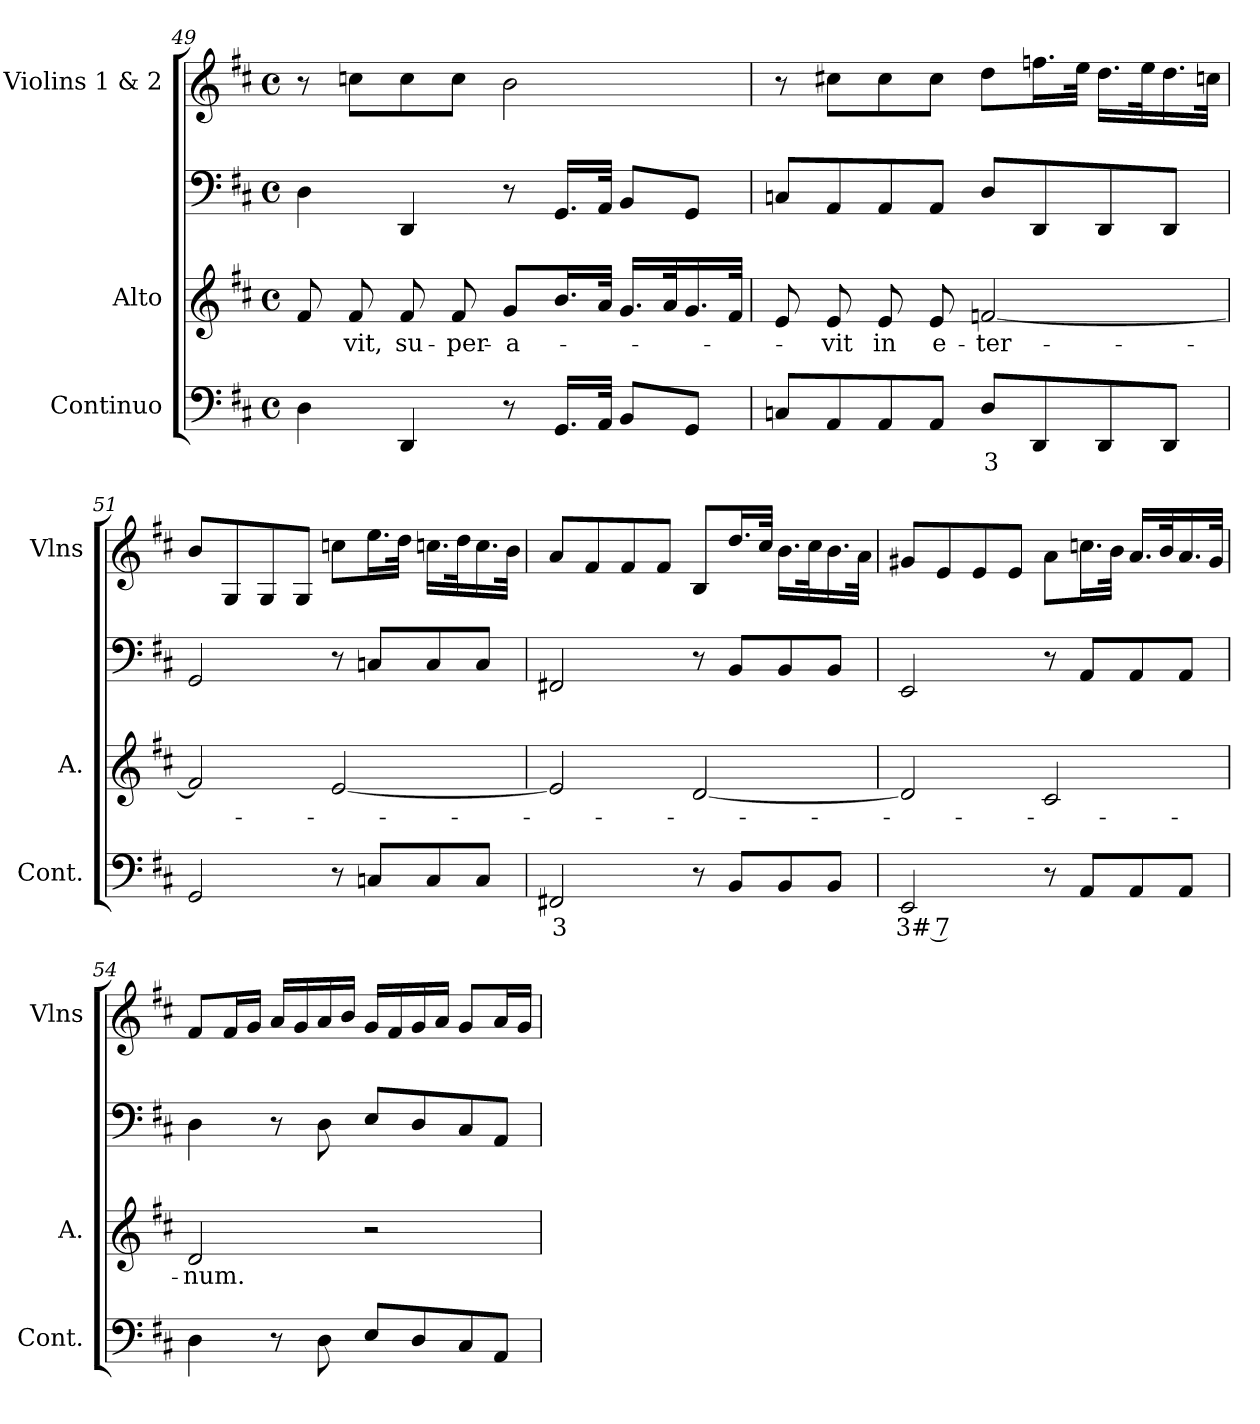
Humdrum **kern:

**kern	**text	**kern	**text	**kern	**kern
*part4	*part4	*part3	*part3	*part2	*part1
*staff4	*staff4	*staff3	*staff3	*staff2	*staff1
*I"Continuo	*	*I"Alto	*	*I""Aco'to a los violines"	*I"Violins 1 & 2
*I'Cont.	*	*I'A.	*	*	*I'Vlns
*clefF4	*	*clefG2	*	*clefF4	*clefG2
*k[f#c#]	*	*k[f#c#]	*	*k[f#c#]	*k[f#c#]
*D:	*	*D:	*	*D:	*D:
*M4/4	*	*M4/4	*	*M4/4	*M4/4
*met(c)	*	*met(c)	*	*met(c)	*met(c)
=49	=49	=49	=49	=49	=49
4Di\	.	8f#i/	.	4Di\	8r
!	!	!	!LO:LY:b:color=#000000	!	!
.	.	8f#i/	-vit,	.	8ccni\L
!	!	!	!LO:LY:b:color=#000000	!	!
4DDi/	.	8f#i/	su-	4DDi/	8cci\
!	!	!	!LO:LY:b:color=#000000	!	!
.	.	8f#i/	-per-	.	8cci\J
!	!	!	!LO:LY:b:color=#000000	!	!
8r	.	8gi/L	-a-	8r	2bi\
16.GGi/LL	.	16.bi/L	.	16.GGi/LL	.
32AAi/JJk	.	32ai/JJk	.	32AAi/JJk	.
8BBi/L	.	16.gi/LL	.	8BBi/L	.
.	.	32ai/k	.	.	.
8GGi/J	.	16.gi/	.	8GGi/J	.
.	.	32f#i/JJk	.	.	.
=50	=50	=50	=50	=50	=50
8Cni/L	.	8ei/	.	8Cni/L	8r
!	!	!	!LO:LY:b:color=#000000	!	!
8AAi/	.	8ei/	-vit	8AAi/	8cc#Xi\L
!	!	!	!LO:LY:b:color=#000000	!	!
8AAi/	.	8ei/	in	8AAi/	8cc#i\
!	!	!	!LO:LY:b:color=#000000	!	!
8AAi/J	.	8ei/	e-	8AAi/J	8cc#i\J
!	!LO:LY:b:color=#000000	!	!	!	!
!	!	!	!LO:LY:b:color=#000000	!	!
8Di/L	3	[2fni/	-ter-	8Di/L	8ddi\L
8DDi/	.	.	.	8DDi/	16.ffni\L
.	.	.	.	.	32eei\JJk
8DDi/	.	.	.	8DDi/	16.ddi\LL
.	.	.	.	.	32eei\k
8DDi/J	.	.	.	8DDi/J	16.ddi\
.	.	.	.	.	32cci\JJk
!!LO:LB:g=z
=51	=51	=51	=51	=51	=51
2GGi/	.	2fi/]	.	2GGi/	8bi/L
.	.	.	.	.	8Gi/
.	.	.	.	.	8Gi/
.	.	.	.	.	8Gi/J
8r	.	[2ei/	.	8r	8ccni\L
8Cni/L	.	.	.	8Cni/L	16.eei\L
.	.	.	.	.	32ddi\JJk
8Ci/	.	.	.	8Ci/	16.ccni\LL
.	.	.	.	.	32ddi\k
8Ci/J	.	.	.	8Ci/J	16.cci\
.	.	.	.	.	32bi\JJk
=52	=52	=52	=52	=52	=52
!	!LO:LY:b:color=#000000	!	!	!	!
2FF#Xi/	3	2ei/]	.	2FF#Xi/	8ai/L
.	.	.	.	.	8f#i/
.	.	.	.	.	8f#i/
.	.	.	.	.	8f#i/J
8r	.	[2di/	.	8r	8Bi/L
8BBi/L	.	.	.	8BBi/L	16.ddi/L
.	.	.	.	.	32cc#i/JJk
8BBi/	.	.	.	8BBi/	16.bi\LL
.	.	.	.	.	32cc#i\k
8BBi/J	.	.	.	8BBi/J	16.bi\
.	.	.	.	.	32ai\JJk
=53	=53	=53	=53	=53	=53
!	!LO:LY:b:color=#000000	!	!	!	!
2EEi/	3# 7	2di/]	.	2EEi/	8g#Xi/L
.	.	.	.	.	8ei/
.	.	.	.	.	8ei/
.	.	.	.	.	8ei/J
8r	.	2c#i/	.	8r	8ai\L
8AAi/L	.	.	.	8AAi/L	16.ccni\L
.	.	.	.	.	32bi\JJk
8AAi/	.	.	.	8AAi/	16.ai/LL
.	.	.	.	.	32bi/k
8AAi/J	.	.	.	8AAi/J	16.ai/
.	.	.	.	.	32g#i/JJk
=54	=54	=54	=54	=54	=54
!	!	!	!LO:LY:b:color=#000000	!	!
4Di\	.	2di/	-num.	4Di\	8f#i/L
.	.	.	.	.	16f#i/L
.	.	.	.	.	16gi/JJ
8r	.	.	.	8r	16ai/LL
.	.	.	.	.	16gi/
8Di\	.	.	.	8Di\	16ai/
.	.	.	.	.	16bi/JJ
8Ei/L	.	2r	.	8Ei/L	16gi/LL
.	.	.	.	.	16f#i/
8Di/	.	.	.	8Di/	16gi/
.	.	.	.	.	16ai/JJ
8C#i/	.	.	.	8C#i/	8gi/L
8AAi/J	.	.	.	8AAi/J	16ai/L
.	.	.	.	.	16gi/JJ
=	=	=	=	=	=
*-	*-	*-	*-	*-	*-
